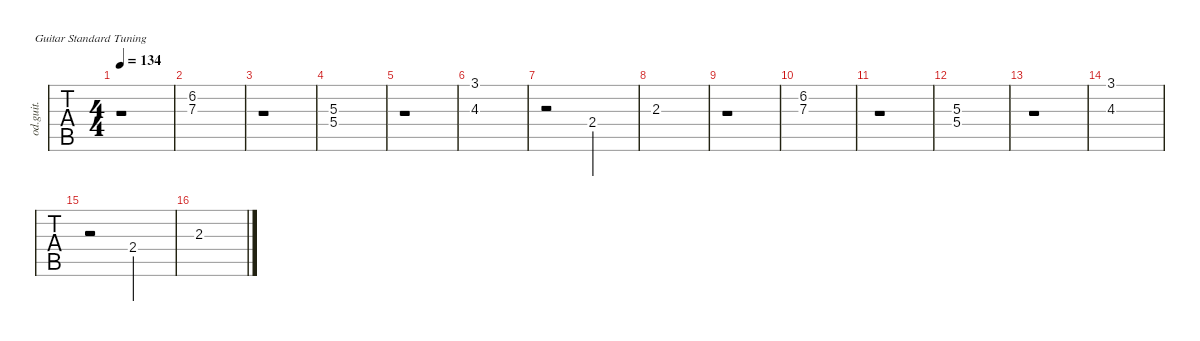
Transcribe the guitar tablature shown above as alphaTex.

\defaultSystemsLayout 4
\hideDynamics
\bracketExtendMode nobrackets
\track ("Overdriven Guitar" "od.guit.") {instrument overdrivenguitar}
\staff {tabs}
\tuning (E4 B3 G3 D3 A2 E2)
\ts (4 4)
\tempo 134
\clef g2
\ks c
r.1{dy mf} |
(6.2 7.3).1 |
r.1 |
(5.3 5.4).1 |
r.1 |
(4.3 3.1).1 |
r.2 2.4.2 |
2.3.1 |
r.1 |
(6.2 7.3).1 |
r.1 |
(5.3 5.4).1 |
r.1 |
(4.3 3.1).1 |
r.2 2.4.2 |
2.3.1
